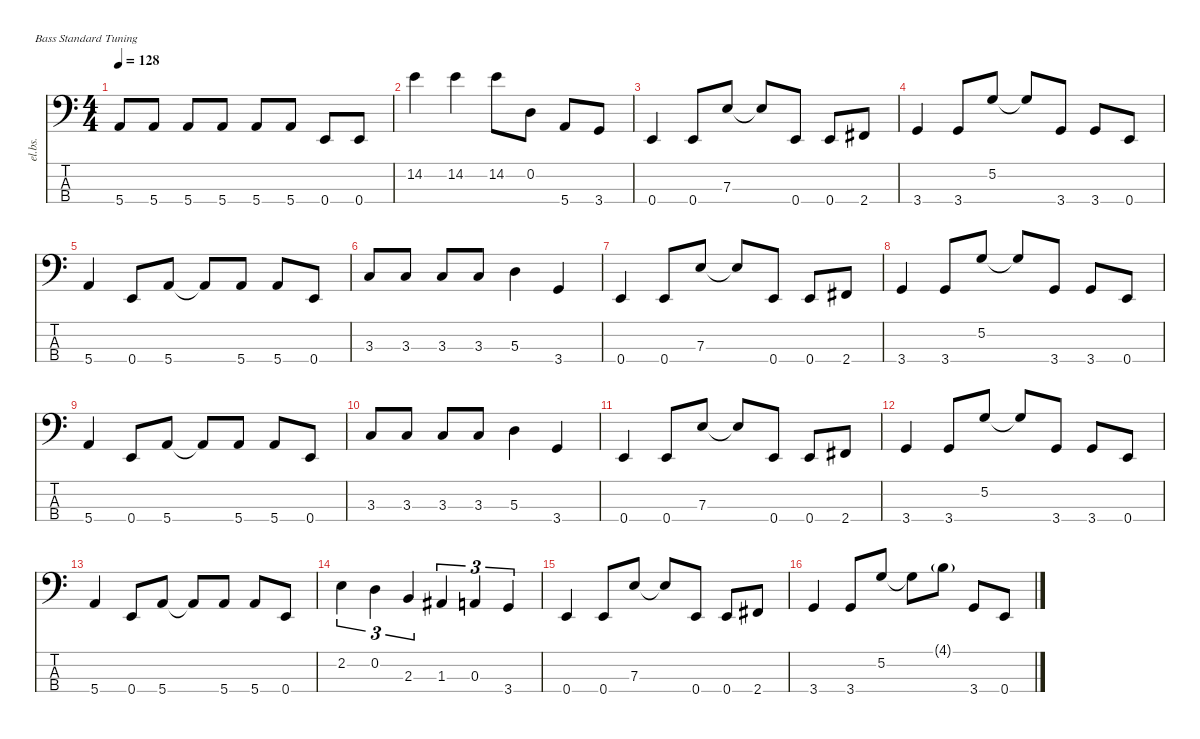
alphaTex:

\defaultSystemsLayout 4
\hideDynamics
\bracketExtendMode nobrackets
\otherSystemsTrackNameOrientation horizontal
\track ("Bass (Duff)" "el.bs.") {instrument electricbasspick}
\staff {score tabs}
\tuning (G2 D2 A1 E1)
\ts (4 4)
\tempo 128
\clef f4
\ks c
5.4.8{dy f} 5.4.8 5.4.8 5.4.8 5.4.8 5.4.8 0.4.8 0.4.8 |
14.2.4 14.2.4 14.2.8 0.2.8 5.4.8 3.4.8 |
0.4.4 0.4.8 7.3.8 7.3{t}.8 0.4.8 0.4.8 2.4{acc #}.8 |
3.4.4 3.4.8 5.2.8 5.2{t}.8 3.4.8 3.4.8 0.4.8 |
5.4.4 0.4.8 5.4.8 5.4{t}.8 5.4.8 5.4.8 0.4.8 |
3.3.8 3.3.8 3.3.8 3.3.8 5.3.4 3.4.4 |
0.4.4 0.4.8 7.3.8 7.3{t}.8 0.4.8 0.4.8 2.4{acc #}.8 |
3.4.4 3.4.8 5.2.8 5.2{t}.8 3.4.8 3.4.8 0.4.8 |
5.4.4 0.4.8 5.4.8 5.4{t}.8 5.4.8 5.4.8 0.4.8 |
3.3.8 3.3.8 3.3.8 3.3.8 5.3.4 3.4.4 |
0.4.4 0.4.8 7.3.8 7.3{t}.8 0.4.8 0.4.8 2.4{acc #}.8 |
3.4.4 3.4.8 5.2.8 5.2{t}.8 3.4.8 3.4.8 0.4.8 |
5.4.4 0.4.8 5.4.8 5.4{t}.8 5.4.8 5.4.8 0.4.8 |
2.2.4{tu (3 2)} 0.2.4{tu (3 2)} 2.3.4{tu (3 2)} 1.3{acc #}.4{tu (3 2)} 0.3.4{tu (3 2)} 3.4.4{tu (3 2)} |
0.4.4 0.4.8 7.3.8 7.3{t}.8 0.4.8 0.4.8 2.4{acc #}.8 |
3.4.4 3.4.8 5.2.8 5.2{t}.8 4.1{g}.8 3.4.8 0.4.8
